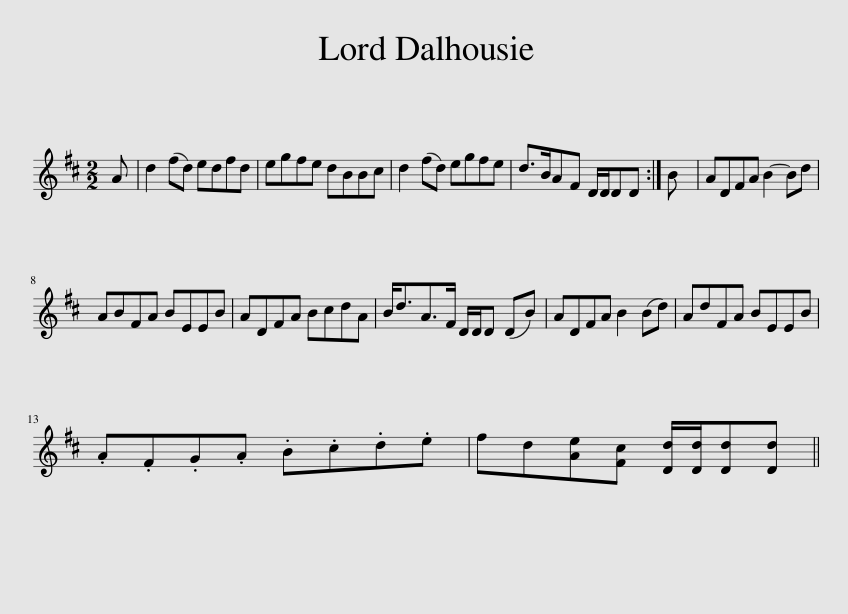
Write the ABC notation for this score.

X:1
L:1/8
M:2/2
I:linebreak $
K:D
V:1 treble
V:1
 A | d2 (fd) edfd | egfe dBBc | d2 (fd) egfe | d>BAF D/D/DD :| %5
 B | ADFA B2- Bd |$ ABFA BEEB | ADFA BcdA | B<dA>F D/D/D (DB) | %10
 ADFA B2 (Bd) | AdFA BEEB |$ .A.F.G.A .B.c.d.e | fd[Ae][Fc] [Dd]/[Dd]/[Dd][Dd] || %14
